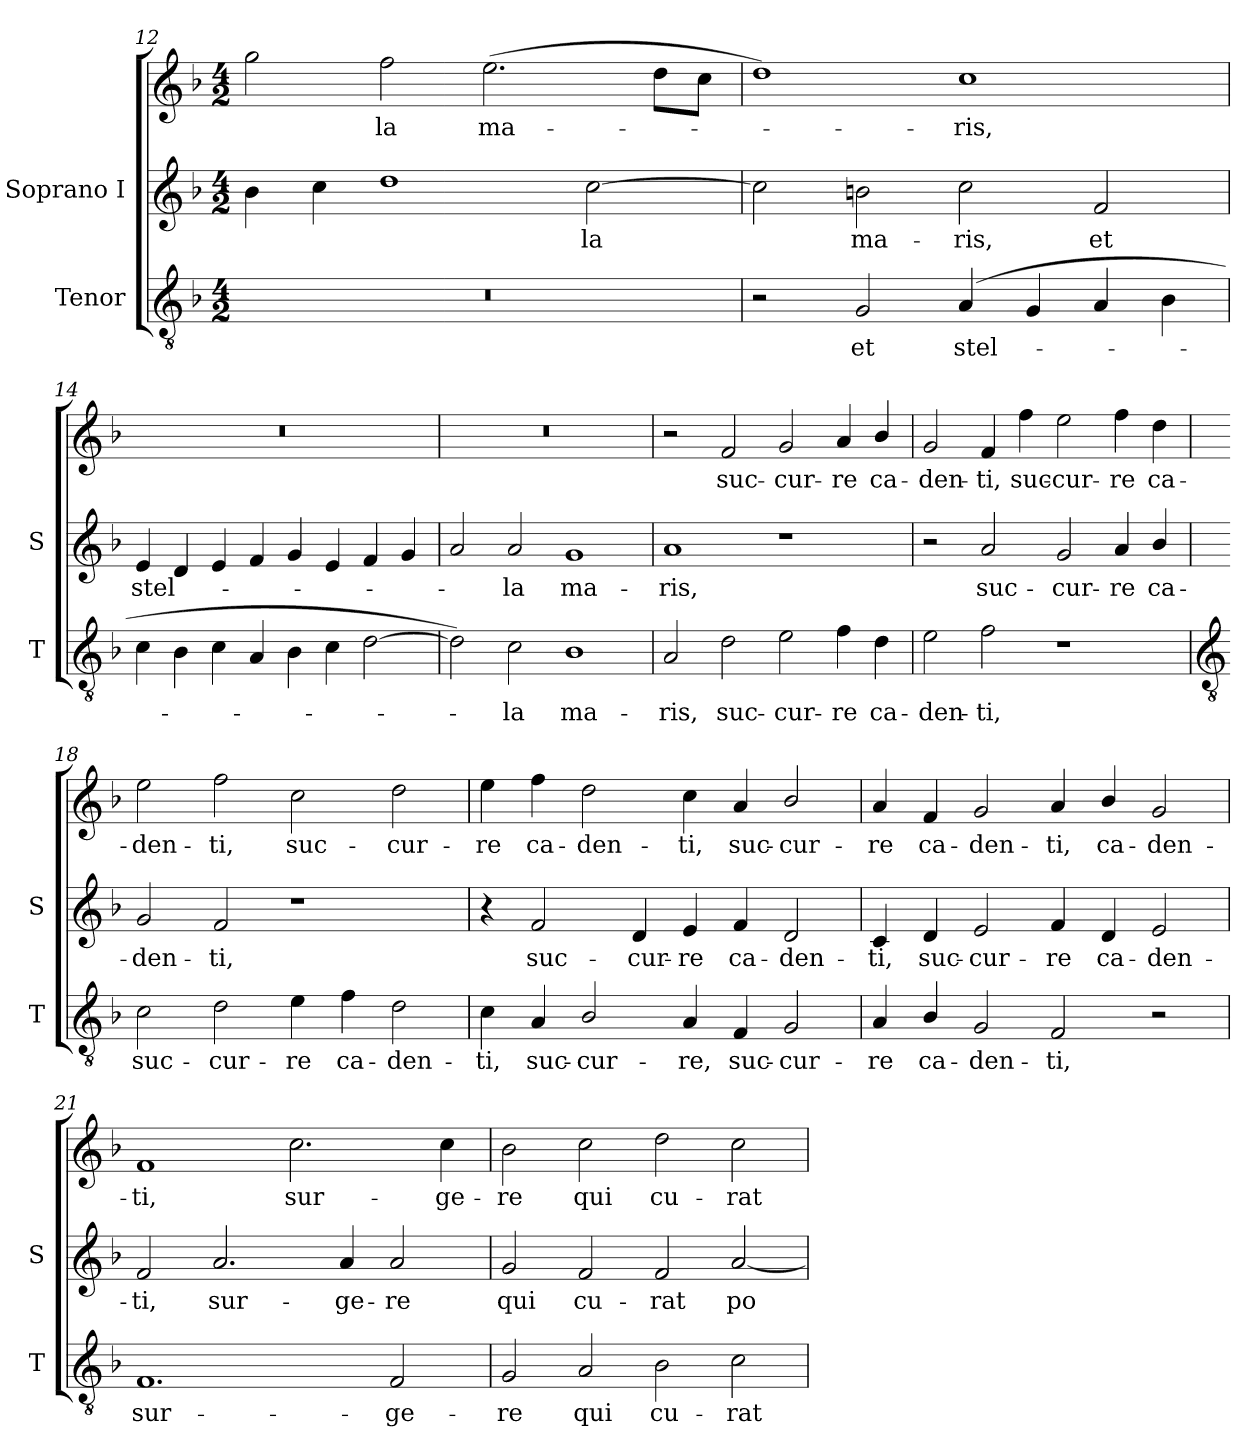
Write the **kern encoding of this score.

**kern	**text	**kern	**text	**kern	**text
*part2	*part2	*part1	*part1	*part1	*part1
*staff3	*staff3	*staff2	*staff2	*staff1	*staff1
*I"Tenor	*	*I"Soprano I	*	*	*
*I'T	*	*I'S	*	*	*
!!LO:LB:g=z
*clefGv2	*	*clefG2	*	*clefG2	*
*k[b-]	*	*k[b-]	*	*k[b-]	*
*F:	*	*F:	*	*F:	*
*M4/2	*	*M4/2	*	*M4/2	*
=12	=12	=12	=12	=12	=12
0r	.	4b-	.	2gg	.
.	.	4cc	.	.	.
!	!	!	!	!	!LO:LY:b
.	.	1dd	.	2ff	la
!	!	!	!	!	!LO:LY:b
.	.	.	.	(>2.ee	ma-
!	!	!	!LO:LY:b	!	!
.	.	[2cc	la	.	.
.	.	.	.	8ddL	.
.	.	.	.	8ccJ	.
=13	=13	=13	=13	=13	=13
2r	.	2cc]	.	1dd)	.
!	!LO:LY:b	!	!LO:LY:b	!	!
2G	et	2bn	ma-	.	.
!	!LO:LY:b	!	!LO:LY:b	!	!LO:LY:b
(<4A	stel-	2cc	-ris,	1cc	ris,
4G	.	.	.	.	.
!	!	!	!LO:LY:b	!	!
4A	.	2f	et	.	.
4B-	.	.	.	.	.
=14	=14	=14	=14	=14	=14
!	!	!	!LO:LY:b	!	!
4c	.	4e	stel-	0r	.
4B-	.	4d	.	.	.
4c	.	4e	.	.	.
4A	.	4f	.	.	.
4B-	.	4g	.	.	.
4c	.	4e	.	.	.
[2d	.	4f	.	.	.
.	.	4g	.	.	.
=15	=15	=15	=15	=15	=15
2d])	.	2a	.	0r	.
!	!LO:LY:b	!	!LO:LY:b	!	!
2c	la	2a	la	.	.
!	!LO:LY:b	!	!LO:LY:b	!	!
1B-	ma-	1g	ma-	.	.
=16	=16	=16	=16	=16	=16
!	!LO:LY:b	!	!LO:LY:b	!	!
2A	-ris,	1a	-ris,	2r	.
!	!LO:LY:b	!	!	!	!LO:LY:b
2d	suc-	.	.	2f	-suc-
!	!LO:LY:b	!	!	!	!LO:LY:b
2e	-cur-	1r	.	2g	-cur-
!	!LO:LY:b	!	!	!	!LO:LY:b
4f	-re	.	.	4a	-re
!	!LO:LY:b	!	!	!	!LO:LY:b
4d	ca-	.	.	4b-/	ca-
=17	=17	=17	=17	=17	=17
!	!LO:LY:b	!	!	!	!LO:LY:b
2e	-den-	2r	.	2g	den-
!	!LO:LY:b	!	!LO:LY:b	!	!LO:LY:b
2f	-ti,	2a	-suc-	4f	-ti,
!	!	!	!	!	!LO:LY:b
.	.	.	.	4ff	suc-
!	!	!	!LO:LY:b	!	!LO:LY:b
1r	.	2g	-cur-	2ee	-cur-
!	!	!	!LO:LY:b	!	!LO:LY:b
.	.	4a	-re	4ff	-re
!	!	!	!LO:LY:b	!	!LO:LY:b
.	.	4b-/	ca-	4dd	ca-
!!LO:LB:g=z
=18	=18	=18	=18	=18	=18
*clefGv2	*	*	*	*	*
!	!LO:LY:b	!	!LO:LY:b	!	!LO:LY:b
2c	suc-	2g	-den-	2ee	-den-
!	!LO:LY:b	!	!LO:LY:b	!	!LO:LY:b
2d	-cur-	2f	-ti,	2ff	-ti,
!	!LO:LY:b	!	!	!	!LO:LY:b
4e	-re	1r	.	2cc	suc-
!	!LO:LY:b	!	!	!	!
4f	ca-	.	.	.	.
!	!LO:LY:b	!	!	!	!LO:LY:b
2d	-den-	.	.	2dd	-cur-
=19	=19	=19	=19	=19	=19
!	!LO:LY:b	!	!	!	!LO:LY:b
4c	-ti,	4r	.	4ee	re
!	!LO:LY:b	!	!LO:LY:b	!	!LO:LY:b
4A	suc-	2f	-suc-	4ff	ca-
!	!LO:LY:b	!	!	!	!LO:LY:b
2B-/	-cur-	.	.	2dd	-den-
!	!	!	!LO:LY:b	!	!
.	.	4d	-cur-	.	.
!	!LO:LY:b	!	!LO:LY:b	!	!LO:LY:b
4A	-re,	4e	-re	4cc	-ti,
!	!LO:LY:b	!	!LO:LY:b	!	!LO:LY:b
4F	suc-	4f	ca-	4a	suc-
!	!LO:LY:b	!	!LO:LY:b	!	!LO:LY:b
2G	-cur-	2d	-den-	2b-/	-cur-
=20	=20	=20	=20	=20	=20
!	!LO:LY:b	!	!LO:LY:b	!	!LO:LY:b
4A	-re	4c	-ti,	4a	-re
!	!LO:LY:b	!	!LO:LY:b	!	!LO:LY:b
4B-/	ca-	4d	suc-	4f	ca-
!	!LO:LY:b	!	!LO:LY:b	!	!LO:LY:b
2G	-den-	2e	-cur-	2g	-den-
!	!LO:LY:b	!	!LO:LY:b	!	!LO:LY:b
2F	-ti,	4f	-re	4a	-ti,
!	!	!	!LO:LY:b	!	!LO:LY:b
.	.	4d	ca-	4b-/	ca-
!	!	!	!LO:LY:b	!	!LO:LY:b
2r	.	2e	-den-	2g	-den-
=21	=21	=21	=21	=21	=21
!	!LO:LY:b	!	!LO:LY:b	!	!LO:LY:b
1.F	sur-	2f	-ti,	1f	-ti,
!	!	!	!LO:LY:b	!	!
.	.	2.a	sur-	.	.
!	!	!	!	!	!LO:LY:b
.	.	.	.	2.cc	sur-
!	!	!	!LO:LY:b	!	!
.	.	4a	-ge-	.	.
!	!LO:LY:b	!	!LO:LY:b	!	!
2F	-ge-	2a	-re	.	.
!	!	!	!	!	!LO:LY:b
.	.	.	.	4cc	-ge-
=22	=22	=22	=22	=22	=22
!	!LO:LY:b	!	!LO:LY:b	!	!LO:LY:b
2G	-re	2g	qui	2b-	re
!	!LO:LY:b	!	!LO:LY:b	!	!LO:LY:b
2A	qui	2f	cu-	2cc	qui
!	!LO:LY:b	!	!LO:LY:b	!	!LO:LY:b
2B-	cu-	2f	-rat	2dd	cu-
!	!LO:LY:b	!	!LO:LY:b	!	!LO:LY:b
2c	-rat	[2a	po-	2cc	-rat
=	=	=	=	=	=
*-	*-	*-	*-	*-	*-
